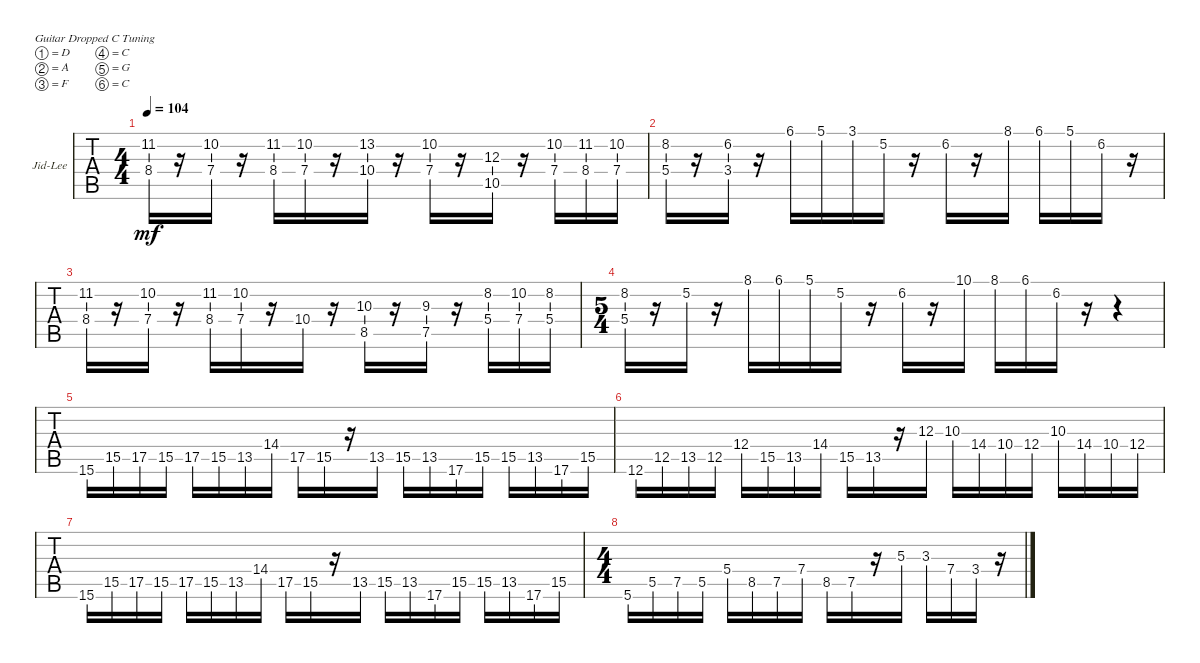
\defaultSystemsLayout 4
\bracketExtendMode groupsimilarinstruments
\firstSystemTrackNameOrientation horizontal
\otherSystemsTrackNameOrientation horizontal
\track ("Electric Jid" "Jid-Lee") {instrument distortionguitar}
\staff {tabs}
\tuning (D4 A3 F3 C3 G2 C2)
\ts (4 4)
\tempo 104
\clef g2
\ks c
(8.4 11.2).16{dy mf} r.16 (10.2 7.4).16 r.16 (8.4 11.2).16 (7.4 10.2).16 r.16 (10.4 13.2).16 r.16 (10.2 7.4).16 r.16 (10.5 12.3).16 r.16 (10.2 7.4).16 (11.2 8.4).16 (10.2 7.4).16 |
(5.4 8.2).16 r.16 (3.4 6.2).16 r.16 6.1.16 5.1.16 3.1.16 5.2.16 r.16 6.2.16 r.16 8.1.16 6.1.16 5.1.16 6.2.16 r.16 |
(8.4 11.2).16 r.16 (10.2 7.4).16 r.16 (8.4 11.2).16 (7.4 10.2).16 r.16 10.4.16 r.16 (8.5 10.3).16 r.16 (7.5 9.3).16 r.16 (8.2 5.4).16 (10.2 7.4).16 (8.2 5.4).16 |
\ts (5 4)
(8.2 5.4).16 r.16 5.2.16 r.16 8.1.16 6.1.16 5.1.16 5.2.16 r.16 6.2.16 r.16 10.1.16 8.1.16 6.1.16 6.2.16 r.16 r.4 |
15.6.16 15.5.16 17.5.16 15.5.16 17.5.16 15.5.16 13.5.16 14.4.16 17.5.16 15.5.16 r.16 13.5.16 15.5.16 13.5.16 17.6.16 15.5.16 15.5.16 13.5.16 17.6.16 15.5.16 |
12.6.16 12.5.16 13.5.16 12.5.16 12.4.16 15.5.16 13.5.16 14.4.16 15.5.16 13.5.16 r.16 12.3.16 10.3.16 14.4.16 10.4.16 12.4.16 10.3.16 14.4.16 10.4.16 12.4.16 |
15.6.16 15.5.16 17.5.16 15.5.16 17.5.16 15.5.16 13.5.16 14.4.16 17.5.16 15.5.16 r.16 13.5.16 15.5.16 13.5.16 17.6.16 15.5.16 15.5.16 13.5.16 17.6.16 15.5.16 |
\ts (4 4)
5.6.16 5.5.16 7.5.16 5.5.16 5.4.16 8.5.16 7.5.16 7.4.16 8.5.16 7.5.16 r.16 5.3.16 3.3.16 7.4.16 3.4.16 r.16
